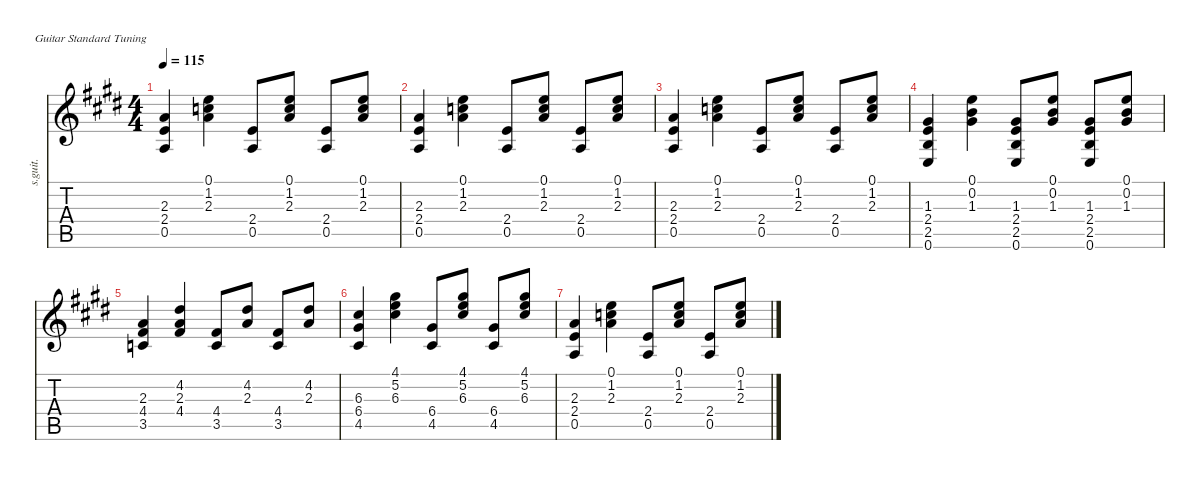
\defaultSystemsLayout 4
\hideDynamics
\bracketExtendMode nobrackets
\otherSystemsTrackNameOrientation horizontal
\track ("Steel Guitar" "s.guit.") {instrument acousticguitarsteel}
\staff {score tabs}
\tuning (E4 B3 G3 D3 A2 E2)
\ts (4 4)
\tempo 115
\clef g2
\ks e
(0.5{acc forcenatural} 2.4{acc forcenatural} 2.3{acc forcenatural}).4{dy mf beam Up} (1.2{acc forcenatural} 0.1{acc forcenatural} 2.3{acc forcenatural}).4{beam Down} (0.5{acc forcenatural} 2.4{acc forcenatural}).8{beam Up} (2.3{acc forcenatural} 1.2{acc forcenatural} 0.1{acc forcenatural}).8{beam Up} (2.4{acc forcenatural} 0.5{acc forcenatural}).8{beam Up} (2.3{acc forcenatural} 1.2{acc forcenatural} 0.1{acc forcenatural}).8{beam Up} |
(0.5{acc forcenatural} 2.4{acc forcenatural} 2.3{acc forcenatural}).4{beam Up} (1.2{acc forcenatural} 0.1{acc forcenatural} 2.3{acc forcenatural}).4{beam Down} (0.5{acc forcenatural} 2.4{acc forcenatural}).8{beam Up} (2.3{acc forcenatural} 1.2{acc forcenatural} 0.1{acc forcenatural}).8{beam Up} (2.4{acc forcenatural} 0.5{acc forcenatural}).8{beam Up} (2.3{acc forcenatural} 1.2{acc forcenatural} 0.1{acc forcenatural}).8{beam Up} |
(0.5{acc forcenatural} 2.4{acc forcenatural} 2.3{acc forcenatural}).4{beam Up} (1.2{acc forcenatural} 0.1{acc forcenatural} 2.3{acc forcenatural}).4{beam Down} (0.5{acc forcenatural} 2.4{acc forcenatural}).8{beam Up} (2.3{acc forcenatural} 1.2{acc forcenatural} 0.1{acc forcenatural}).8{beam Up} (2.4{acc forcenatural} 0.5{acc forcenatural}).8{beam Up} (2.3{acc forcenatural} 1.2{acc forcenatural} 0.1{acc forcenatural}).8{beam Up} |
(0.6{acc forcenatural} 2.5{acc forcenatural} 2.4{acc forcenatural} 1.3{acc #}).4{beam Up} (1.3{acc #} 0.2{acc forcenatural} 0.1{acc forcenatural}).4{beam Down} (0.6{acc forcenatural} 2.5{acc forcenatural} 2.4{acc forcenatural} 1.3{acc #}).8{beam Up} (1.3{acc #} 0.2{acc forcenatural} 0.1{acc forcenatural}).8{beam Up} (0.6{acc forcenatural} 2.5{acc forcenatural} 2.4{acc forcenatural} 1.3{acc #}).8{beam Up} (1.3{acc #} 0.2{acc forcenatural} 0.1{acc forcenatural}).8{beam Up} |
(3.5{acc forcenatural} 4.4{acc #} 2.3{acc forcenatural}).4{beam Up} (2.3{acc forcenatural} 4.2{acc #} 4.4{acc #}).4{beam Up} (3.5{acc forcenatural} 4.4{acc #}).8{beam Up} (4.2{acc #} 2.3{acc forcenatural}).8{beam Up} (3.5{acc forcenatural} 4.4{acc #}).8{beam Up} (4.2{acc #} 2.3{acc forcenatural}).8{beam Up} |
(4.5{acc #} 6.4{acc #} 6.3{acc #}).4{beam Up} (4.1{acc #} 5.2{acc forcenatural} 6.3{acc #}).4{beam Down} (4.5{acc #} 6.4{acc #}).8{beam Up} (6.3{acc #} 5.2{acc forcenatural} 4.1{acc #}).8{beam Up} (6.4{acc #} 4.5{acc #}).8{beam Up} (4.1{acc #} 5.2{acc forcenatural} 6.3{acc #}).8{beam Up} |
(0.5{acc forcenatural} 2.4{acc forcenatural} 2.3{acc forcenatural}).4{beam Up} (1.2{acc forcenatural} 0.1{acc forcenatural} 2.3{acc forcenatural}).4{beam Down} (0.5{acc forcenatural} 2.4{acc forcenatural}).8{beam Up} (2.3{acc forcenatural} 1.2{acc forcenatural} 0.1{acc forcenatural}).8{beam Up} (2.4{acc forcenatural} 0.5{acc forcenatural}).8{beam Up} (2.3{acc forcenatural} 1.2{acc forcenatural} 0.1{acc forcenatural}).8{beam Up}
